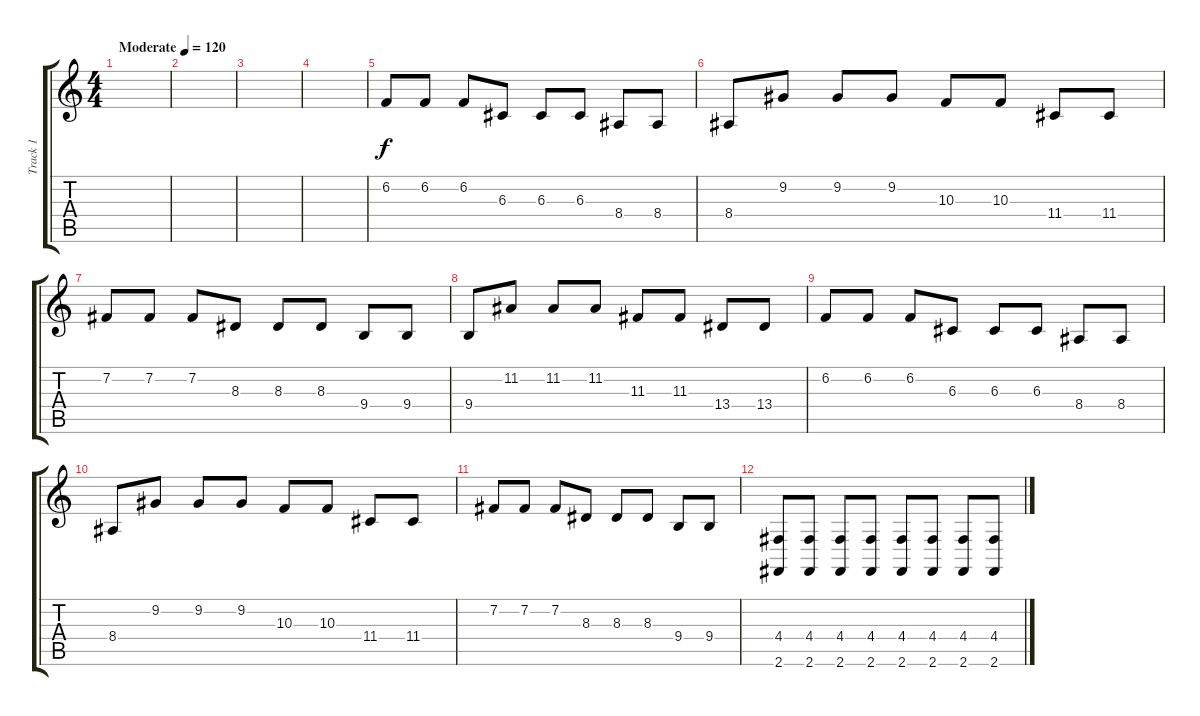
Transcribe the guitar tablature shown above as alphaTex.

\track ("Track 1" "Track 1") {instrument reedorgan}
\staff {score tabs}
\tuning (E4 B3 G3 D3 A2 E2) {hide}
\ts (4 4)
\tempo (120 "Moderate")
\clef g2
\ks c
|
|
|
|
6.2.8 6.2.8 6.2.8 6.3.8 6.3.8 6.3.8 8.4.8 8.4.8 |
8.4.8 9.2.8 9.2.8 9.2.8 10.3.8 10.3.8 11.4.8 11.4.8 |
7.2.8 7.2.8 7.2.8 8.3.8 8.3.8 8.3.8 9.4.8 9.4.8 |
9.4.8 11.2.8 11.2.8 11.2.8 11.3.8 11.3.8 13.4.8 13.4.8 |
6.2.8 6.2.8 6.2.8 6.3.8 6.3.8 6.3.8 8.4.8 8.4.8 |
8.4.8 9.2.8 9.2.8 9.2.8 10.3.8 10.3.8 11.4.8 11.4.8 |
7.2.8 7.2.8 7.2.8 8.3.8 8.3.8 8.3.8 9.4.8 9.4.8 |
(4.4 2.6).8 (4.4 2.6).8 (4.4 2.6).8 (4.4 2.6).8 (4.4 2.6).8 (4.4 2.6).8 (4.4 2.6).8 (4.4 2.6).8
